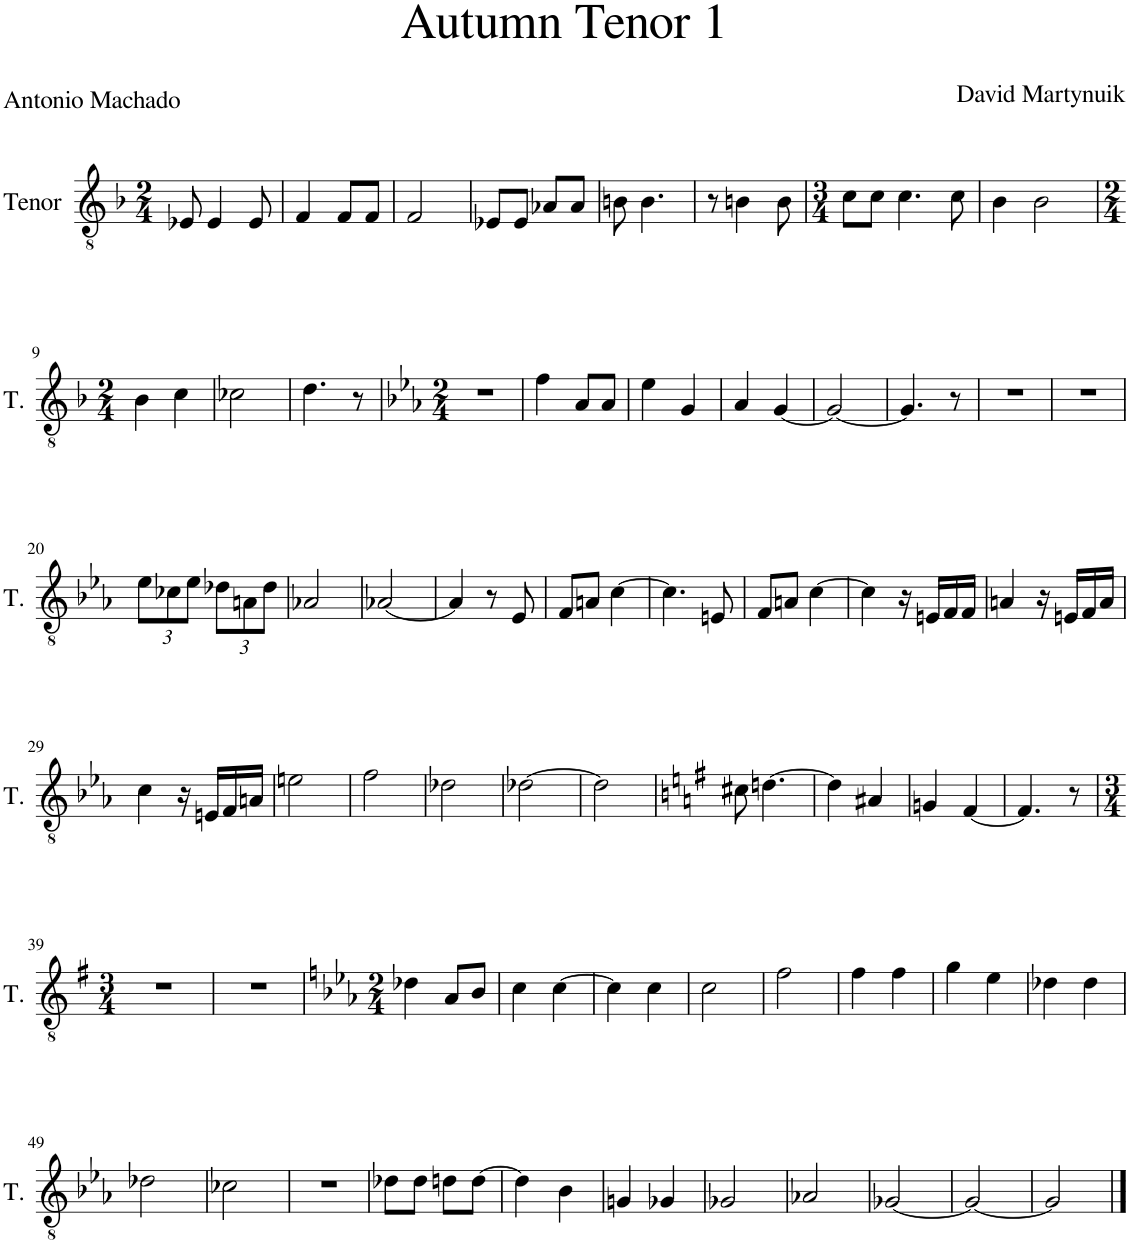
**kern
*part1
*staff1
*I"Tenor
*I'T.
*clefGv2
*k[b-]
*M2/4
=1
8E-X/
4E-/
8E-/
=2
4F/
8F/L
8F/J
=3
2F/
=4
8E-X/L
8E-/J
8A-X/L
8A-/J
=5
8Bn\
4.B\
=6
8r
4Bn\
8B\
=7
*M3/4
8c\L
8c\J
4.c\
8c\
=8
4B-\
2B-\
!!LO:LB:g=z
=9
*M2/4
4B-\
4c\
=10
2c-X\
=11
4.d\
8r
=12
*k[b-e-a-]
*M2/4
2r
=13
4f\
8A-/L
8A-/J
=14
4e-\
4G/
=15
4A-/
[4G/
=16
2G/_
=17
4.G/]
8r
=18
2r
=19
2r
!!LO:LB:g=z
=20
*Xbrackettup
12e-\L
12c-X\
12e-\J
12d-X\L
12An\
12d-\J
=21
2A-X/
=22
[2A-X/
=23
4A-/]
8r
8E-/
=24
8F/L
8An/J
[4c\
=25
4.c\]
8En/
=26
8F/L
8An/J
[4c\
=27
4c\]
16r
16En/LL
16F/
16F/JJ
=28
4An/
16r
16En/LL
16F/
16A/JJ
!!LO:LB:g=z
=29
4c\
16r
16En/LL
16F/
16An/JJ
=30
2en\
=31
2f\
=32
2d-X\
=33
[2d-X\
=34
2d-\]
=35
*k[f#]
8c#X\
[4.dn\
=36
4d\]
4A#X/
=37
4Gn/
[4F#/
=38
4.F#/]
8r
!!LO:LB:g=z
=39
*M3/4
2.r
=40
2.r
=41
*k[b-e-a-]
*M2/4
4d-X\
8A-/L
8B-/J
=42
4c\
[4c\
=43
4c\]
4c\
=44
2c\
=45
2f\
=46
4f\
4f\
=47
4g\
4e-\
=48
4d-X\
4d-\
!!LO:LB:g=z
=49
2d-X\
=50
2c-X\
=51
2r
=52
8d-X\L
8d-\J
8dn\L
[8d\J
=53
4d\]
4B-\
=54
4Gn/
4G-X/
=55
2G-X/
=56
2A-X/
=57
[2G-X/
=58
2G-/_
=59
2G-/]
==
*-
